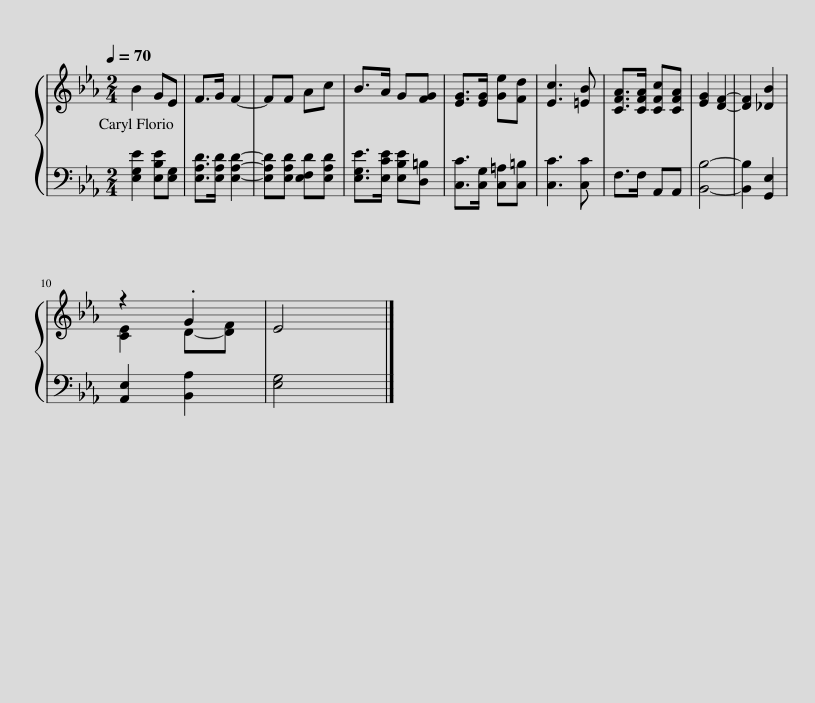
X:1
%%score { ( 1 3 ) | 2 }
L:1/8
Q:1/4=70
M:2/4
I:linebreak $
K:Eb
V:1 treble
V:3 treble
V:2 bass
V:1
 B2 GE | F>G F2- | FF Ac | B>A G[FG] | [EG]>[EG] [Ge][Fd] | %5
 [Ec]3 [=EB] | [CFA]>[CFA] [CFc][CFA] | [EG]2 [DF]2- | [DF]2 [_DB]2 |$ z2 .G2 | %10
 E4 |] %11
V:2
 [E,G,E]2 [E,B,E][E,G,] | [E,A,D]>[E,A,D] [E,A,D]2- | [E,A,D][E,A,D] [E,F,D][E,A,D] | [E,G,E]>[E,CE] [E,B,E][D,=B,] | [C,C]>[C,G,] [C,=A,][C,=B,] | %5
 [C,C]3 [C,C] | F,>F, A,,A,, | [B,,B,]4- | [B,,B,]2 [G,,E,]2 |$ [A,,E,]2 [B,,A,]2 | %10
 [E,G,]4 |] %11
V:3
 x4 | x4 | x4 | x4 | x4 | %5
 x4 | x4 | x4 | x4 |$ [CE]2 D-[DF] | %10
 x4 |] %11
